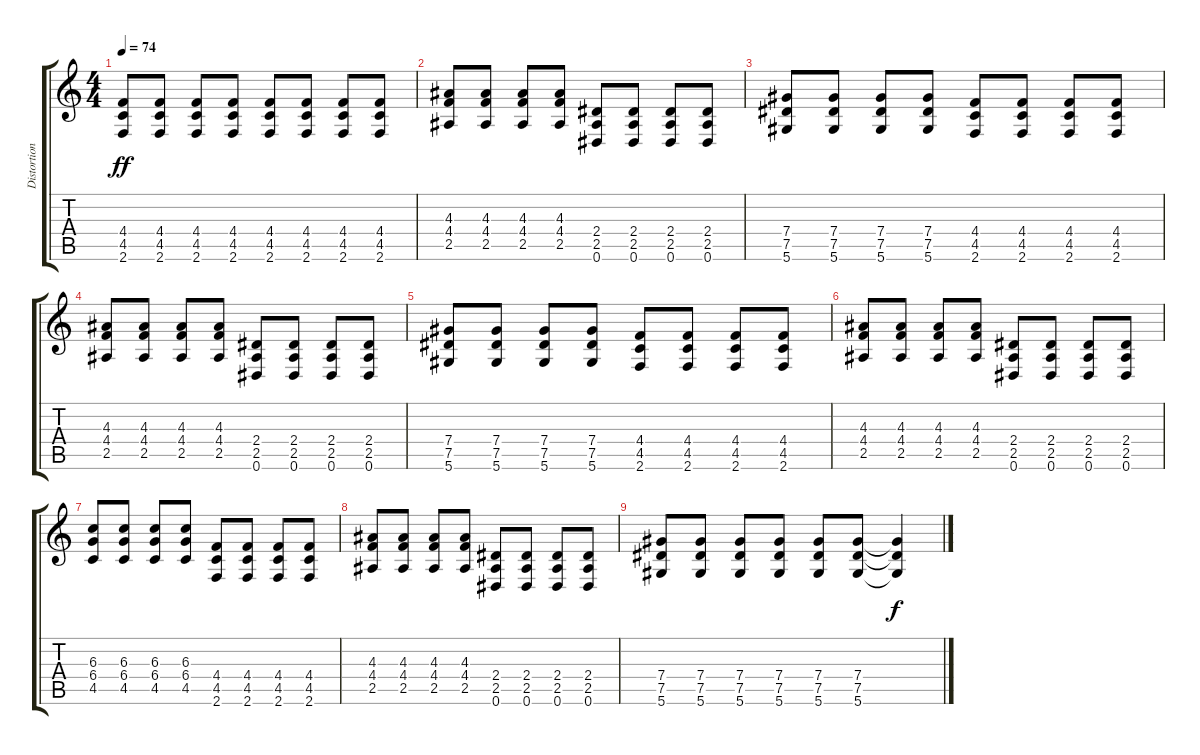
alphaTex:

\track ("Distortion Guitar" "Distortion") {instrument distortionguitar}
\staff {score tabs}
\tuning (Eb4 Bb3 Gb3 Db3 Ab2 Eb2) {hide}
\ts (4 4)
\tempo 74
\clef g2
\ks c
(4.4 4.5 2.6).8{dy ff} (4.4 4.5 2.6).8 (4.4 4.5 2.6).8 (4.4 4.5 2.6).8 (4.4 4.5 2.6).8 (4.4 4.5 2.6).8 (4.4 4.5 2.6).8 (4.4 4.5 2.6).8 |
(4.3 4.4 2.5).8 (4.3 4.4 2.5).8 (4.3 4.4 2.5).8 (4.3 4.4 2.5).8 (2.4 2.5 0.6).8 (2.4 2.5 0.6).8 (2.4 2.5 0.6).8 (2.4 2.5 0.6).8 |
(7.4 7.5 5.6).8 (7.4 7.5 5.6).8 (7.4 7.5 5.6).8 (7.4 7.5 5.6).8 (4.4 4.5 2.6).8 (4.4 4.5 2.6).8 (4.4 4.5 2.6).8 (4.4 4.5 2.6).8 |
(4.3 4.4 2.5).8 (4.3 4.4 2.5).8 (4.3 4.4 2.5).8 (4.3 4.4 2.5).8 (2.4 2.5 0.6).8 (2.4 2.5 0.6).8 (2.4 2.5 0.6).8 (2.4 2.5 0.6).8 |
(7.4 7.5 5.6).8 (7.4 7.5 5.6).8 (7.4 7.5 5.6).8 (7.4 7.5 5.6).8 (4.4 4.5 2.6).8 (4.4 4.5 2.6).8 (4.4 4.5 2.6).8 (4.4 4.5 2.6).8 |
(4.3 4.4 2.5).8 (4.3 4.4 2.5).8 (4.3 4.4 2.5).8 (4.3 4.4 2.5).8 (2.4 2.5 0.6).8 (2.4 2.5 0.6).8 (2.4 2.5 0.6).8 (2.4 2.5 0.6).8 |
(6.3 6.4 4.5).8 (6.3 6.4 4.5).8 (6.3 6.4 4.5).8 (6.3 6.4 4.5).8 (4.4 4.5 2.6).8 (4.4 4.5 2.6).8 (4.4 4.5 2.6).8 (4.4 4.5 2.6).8 |
(4.3 4.4 2.5).8 (4.3 4.4 2.5).8 (4.3 4.4 2.5).8 (4.3 4.4 2.5).8 (2.4 2.5 0.6).8 (2.4 2.5 0.6).8 (2.4 2.5 0.6).8 (2.4 2.5 0.6).8 |
(7.4 7.5 5.6).8 (7.4 7.5 5.6).8 (7.4 7.5 5.6).8 (7.4 7.5 5.6).8 (7.4 7.5 5.6).8 (7.4 7.5 5.6).8 (7.4{t} 7.5{t} 5.6{t}).4{dy f}
